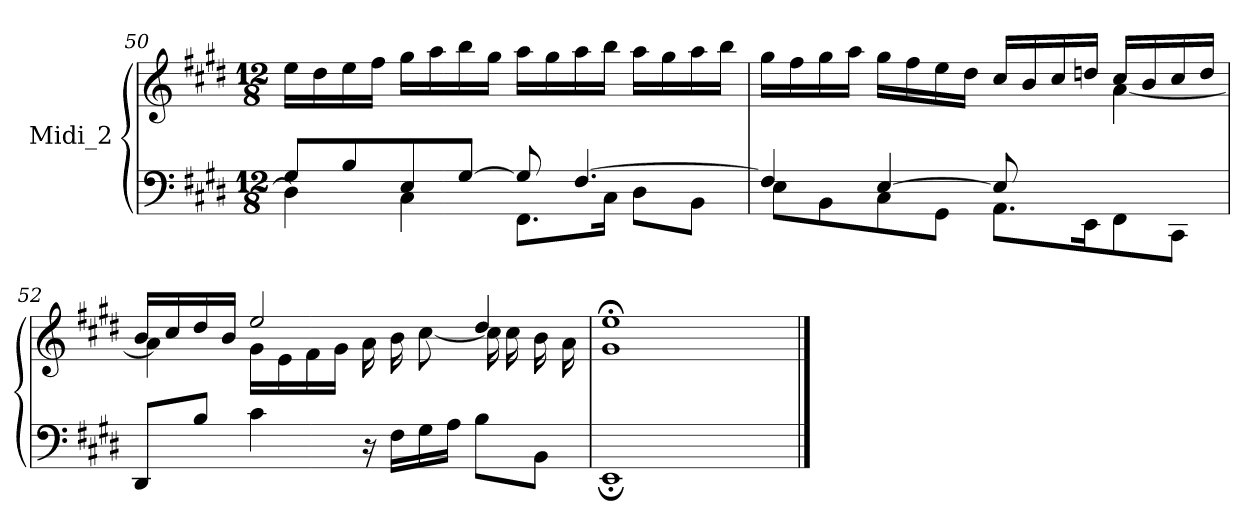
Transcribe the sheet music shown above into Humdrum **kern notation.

**kern	**kern
*part1	*part1
*staff2	*staff1
*I"Midi_2	*
*clefF4	*clefG2
*k[f#c#g#d#]	*k[f#c#g#d#]
*E:	*E:
*M12/8	*M12/8
=50	=50
*^	*
8G#/L	4D#\]	16eeLL
.	.	16dd#
8B/	.	16ee
.	.	16ff#JJ
8E/	4C#\	16gg#LL
.	.	16aa
[8G#/J	.	16bb
.	.	16gg#JJ
8G#/]	8.FF#L	16aaLL
.	.	16gg#
[4.F#/	.	16aa
.	16C#\J	16bbJJ
.	8D#L	16aaLL
.	.	16gg#
.	8BB\J	16aa
.	.	16bbJJ
!!LO:LB:g=z
=51	=51	=51
*	*	*^
*	*	*	*^
4F#/]	8E\L	16gg#\LL	4ryy	8ryy
.	.	16ff#\	.	.
*	*	*	*v	*v
.	8BB\	16gg#\	.
.	.	16aa\JJ	.
[4E/	8C#\	16gg#\LL	4ryy
.	.	16ff#\	.
.	8GG#\J	16ee\	.
.	.	16dd#\JJ	.
8EL]	8.AAL	16cc#LL	8ryy
.	.	16b/	.
*	*	*	*^
8ryy	.	16cc#/	8ryy	8eJ
.	16EE	16ddn/JJ	.	.
4ryy	8FF#	16cc#/LL	[4a\	4ryy
.	.	16b/	.	.
.	8CC#J	16cc#/	.	.
.	.	16dd/JJ	.	.
*	*	*	*v	*v
=52	=52	=52	=52
4ryy	8DD#L	16bLL	4a\]
.	.	16cc#	.
.	8BJ	16dd#	.
.	.	16bJJ	.
4ryy	4c#\	2ee/	16g#LL
.	.	.	16e
.	.	.	16f#
.	.	.	16g#JJ
4ryy	16r	.	16a\LL
.	16F#\LL	.	16b\
.	16G#\	.	[8cc#\J
.	16A\JJ	.	.
4ryy	8BL	4dd#/	16cc#LL]
.	.	.	16cc#
.	8BBJ	.	16b
.	.	.	16aJJ
=53	=53	=53	=53
2ryy	1EE;\	1ee;</	1g#\
2ryy	.	.	.
*v	*v	*	*
*	*v	*v
==	==
*-	*-
